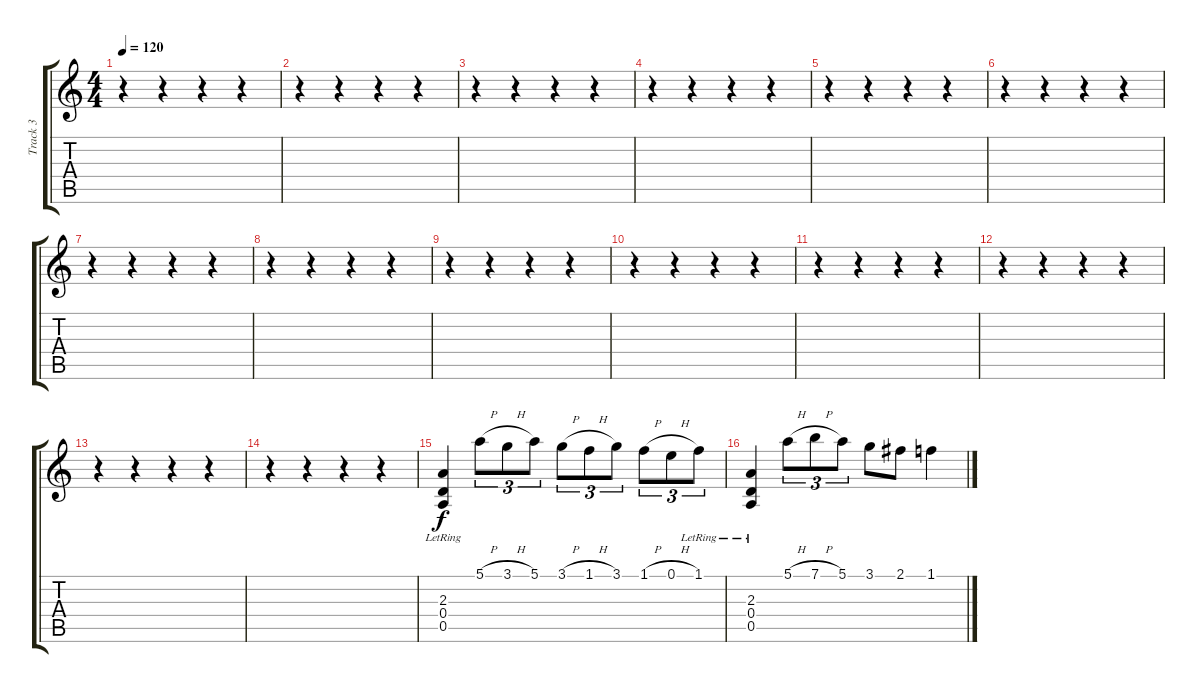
\track ("Track 3" "Track 3") {instrument acousticguitarsteel}
\staff {score tabs}
\tuning (E4 B3 G3 D3 A2 E2) {hide}
\ts (4 4)
\tempo 120
\clef g2
\ks c
r.4{dy f instrument acousticguitarsteel} r.4 r.4 r.4 |
r.4 r.4 r.4 r.4 |
r.4 r.4 r.4 r.4 |
r.4 r.4 r.4 r.4 |
r.4 r.4 r.4 r.4 |
r.4 r.4 r.4 r.4 |
r.4 r.4 r.4 r.4 |
r.4 r.4 r.4 r.4 |
r.4 r.4 r.4 r.4 |
r.4 r.4 r.4 r.4 |
r.4 r.4 r.4 r.4 |
r.4 r.4 r.4 r.4 |
r.4 r.4 r.4 r.4 |
r.4 r.4 r.4 r.4 |
(2.3{lr} 0.4{lr} 0.5{lr}).4 5.1{h}.8{tu (3 2)} 3.1{h}.8{tu (3 2)} 5.1.8{tu (3 2)} 3.1{h}.8{tu (3 2)} 1.1{h}.8{tu (3 2)} 3.1.8{tu (3 2)} 1.1{h}.8{tu (3 2)} 0.1{h}.8{tu (3 2)} 1.1{lr}.8{tu (3 2)} |
(2.3{lr} 0.4{lr} 0.5{lr}).4 5.1{h}.8{tu (3 2)} 7.1{h}.8{tu (3 2)} 5.1.8{tu (3 2)} 3.1.8 2.1.8 1.1.4
